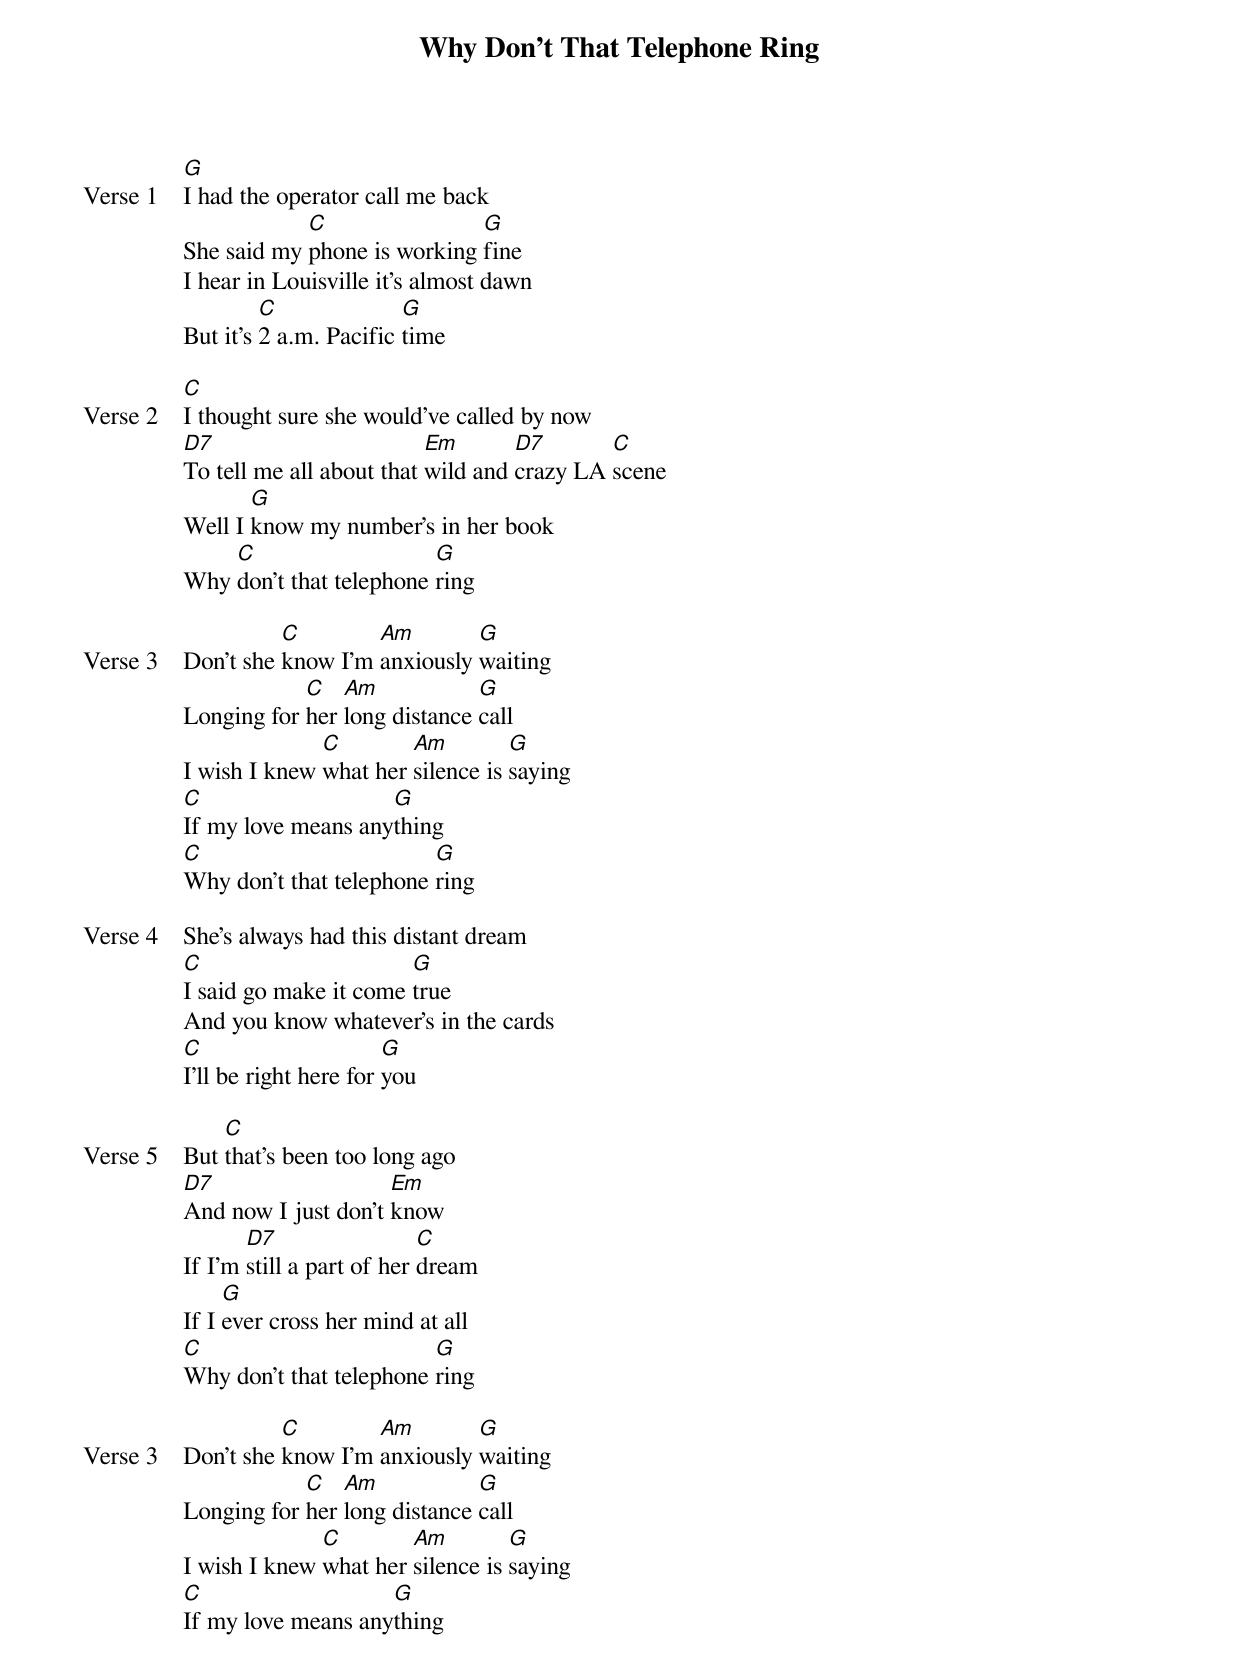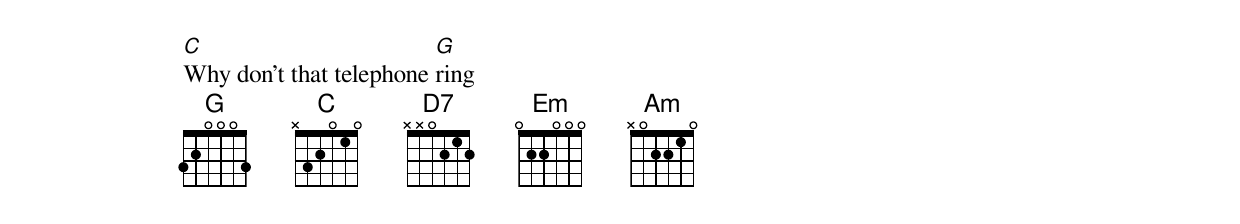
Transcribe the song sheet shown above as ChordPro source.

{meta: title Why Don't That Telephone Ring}
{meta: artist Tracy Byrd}
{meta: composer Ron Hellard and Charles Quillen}
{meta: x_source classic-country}
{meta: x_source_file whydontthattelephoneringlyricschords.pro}
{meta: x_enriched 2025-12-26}

{start_of_verse: Verse 1}
[G]I had the operator call me back
She said my [C]phone is working [G]fine
I hear in Louisville it's almost dawn
But it's [C]2 a.m. Pacific [G]time
{end_of_verse}

{start_of_verse: Verse 2}
[C]I thought sure she would've called by now
[D7]To tell me all about that [Em]wild and [D7]crazy LA [C]scene
Well I [G]know my number's in her book
Why [C]don't that telephone [G]ring
{end_of_verse}

{start_of_verse: Verse 3}
Don't she [C]know I'm [Am]anxiously [G]waiting
Longing for [C]her [Am]long distance [G]call
I wish I knew [C]what her [Am]silence is [G]saying
[C]If my love means any[G]thing
[C]Why don't that telephone [G]ring
{end_of_verse}

{start_of_verse: Verse 4}
She's always had this distant dream
[C]I said go make it come [G]true
And you know whatever's in the cards
[C]I'll be right here for [G]you
{end_of_verse}

{start_of_verse: Verse 5}
But [C]that's been too long ago
[D7]And now I just don't [Em]know
If I'm [D7]still a part of her [C]dream
If I [G]ever cross her mind at all
[C]Why don't that telephone [G]ring
{end_of_verse}

{start_of_verse: Verse 3}
Don't she [C]know I'm [Am]anxiously [G]waiting
Longing for [C]her [Am]long distance [G]call
I wish I knew [C]what her [Am]silence is [G]saying
[C]If my love means any[G]thing
[C]Why don't that telephone [G]ring
{end_of_verse}
